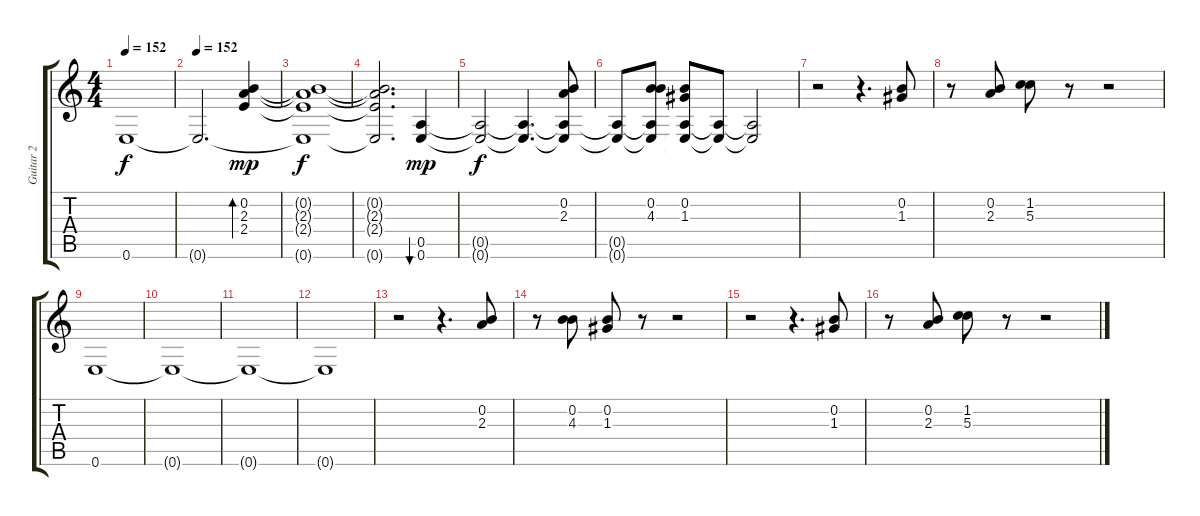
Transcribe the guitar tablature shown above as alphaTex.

\track ("Guitar 2" "Guitar 2") {instrument electricguitarclean}
\staff {score tabs}
\tuning (E4 B3 G3 D3 A2 E2) {hide}
\ts (4 4)
\tempo 152
\clef g2
\ks c
0.6.1{dy f} |
\tempo 152
0.6{t}.2{d} (0.2 2.3 2.4).4{bd 480 dy mp} |
(0.2{t} 2.3{t} 2.4{t} 0.6{t}).1{dy f} |
(0.2{t} 2.3{t} 2.4{t} 0.6{t}).2{d} (0.5 0.6).4{bu 480 dy mp} |
(0.5{t} 0.6{t}).2{dy f} (0.5{t} 0.6{t}).4{d} (0.2 2.3 0.5{t} 0.6{t}).8 |
(0.5{t} 0.6{t}).8 (0.2 4.3 0.5{t} 0.6{t}).8 (0.2 1.3 0.5{t} 0.6{t}).8 (0.5{t} 0.6{t}).8 (0.5{t} 0.6{t}).2 |
r.2 r.4{d} (0.2 1.3).8 |
r.8 (0.2 2.3).8 (1.2 5.3).8 r.8 r.2 |
0.6.1 |
0.6{t}.1 |
0.6{t}.1 |
0.6{t}.1 |
r.2 r.4{d} (0.2 2.3).8 |
r.8 (0.2 4.3).8 (0.2 1.3).8 r.8 r.2 |
r.2 r.4{d} (0.2 1.3).8 |
r.8 (0.2 2.3).8 (1.2 5.3).8 r.8 r.2
